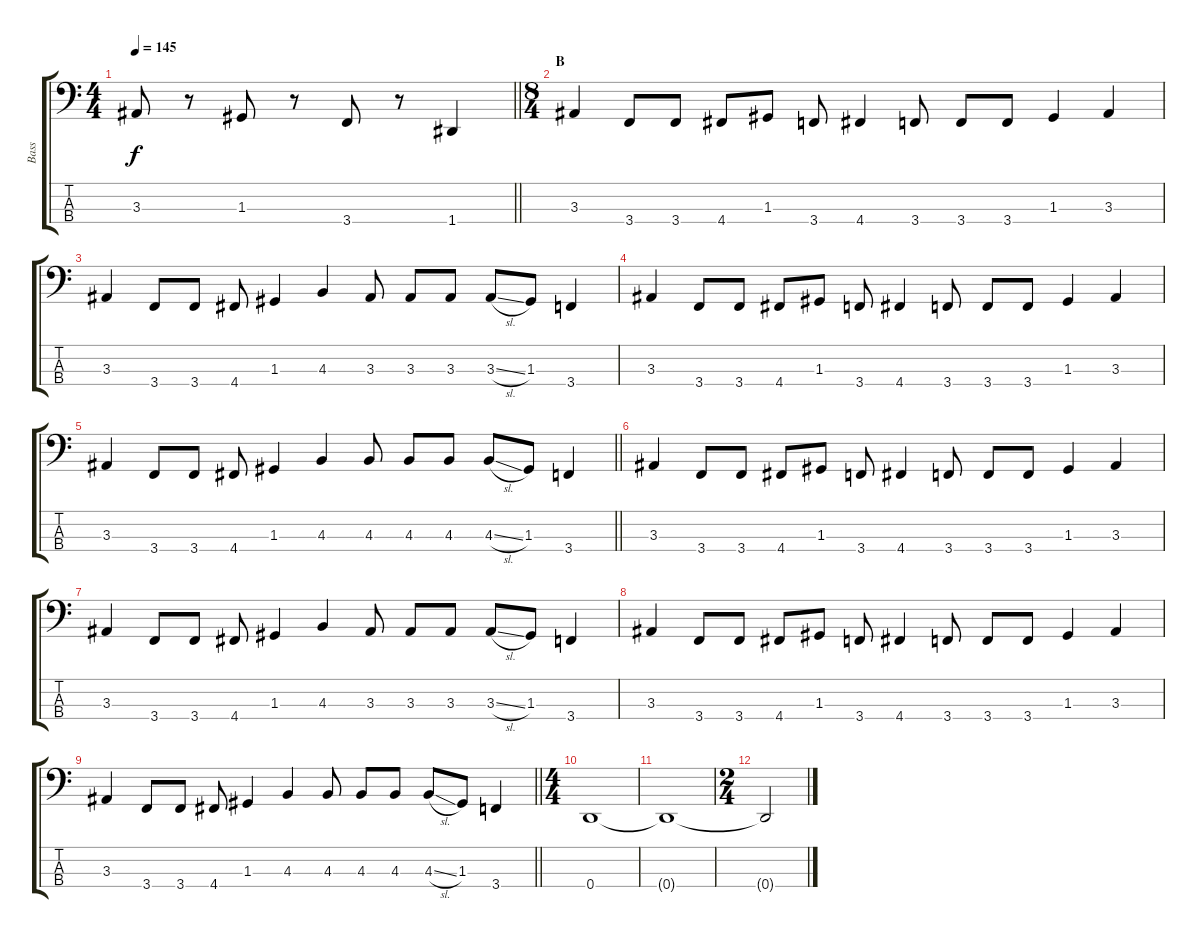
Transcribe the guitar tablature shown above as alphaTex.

\track ("Bass" "Bass") {instrument electricbasspick}
\staff {score tabs}
\tuning (F2 C2 G1 D1) {hide}
\ts (4 4)
\tempo 145
\clef f4
\barLineRight lightlight
\ks c
3.3.8{dy f} r.8 1.3.8 r.8 3.4.8 r.8 1.4.4 |
\ts (8 4)
\section ("" "B")
3.3.4 3.4.8 3.4.8 4.4.8 1.3.8 3.4.8 4.4.4 3.4.8 3.4.8 3.4.8 1.3.4 3.3.4 |
3.3.4 3.4.8 3.4.8 4.4.8 1.3.4 4.3.4 3.3.8 3.3.8 3.3.8 3.3{sl}.8 1.3.8 3.4.4 |
3.3.4 3.4.8 3.4.8 4.4.8 1.3.8 3.4.8 4.4.4 3.4.8 3.4.8 3.4.8 1.3.4 3.3.4 |
\barLineRight lightlight
3.3.4 3.4.8 3.4.8 4.4.8 1.3.4 4.3.4 4.3.8 4.3.8 4.3.8 4.3{sl}.8 1.3.8 3.4.4 |
3.3.4 3.4.8 3.4.8 4.4.8 1.3.8 3.4.8 4.4.4 3.4.8 3.4.8 3.4.8 1.3.4 3.3.4 |
3.3.4 3.4.8 3.4.8 4.4.8 1.3.4 4.3.4 3.3.8 3.3.8 3.3.8 3.3{sl}.8 1.3.8 3.4.4 |
3.3.4 3.4.8 3.4.8 4.4.8 1.3.8 3.4.8 4.4.4 3.4.8 3.4.8 3.4.8 1.3.4 3.3.4 |
\barLineRight lightlight
3.3.4 3.4.8 3.4.8 4.4.8 1.3.4 4.3.4 4.3.8 4.3.8 4.3.8 4.3{sl}.8 1.3.8 3.4.4 |
\ts (4 4)
0.4.1 |
0.4{t}.1 |
\ts (2 4)
0.4{t}.2
